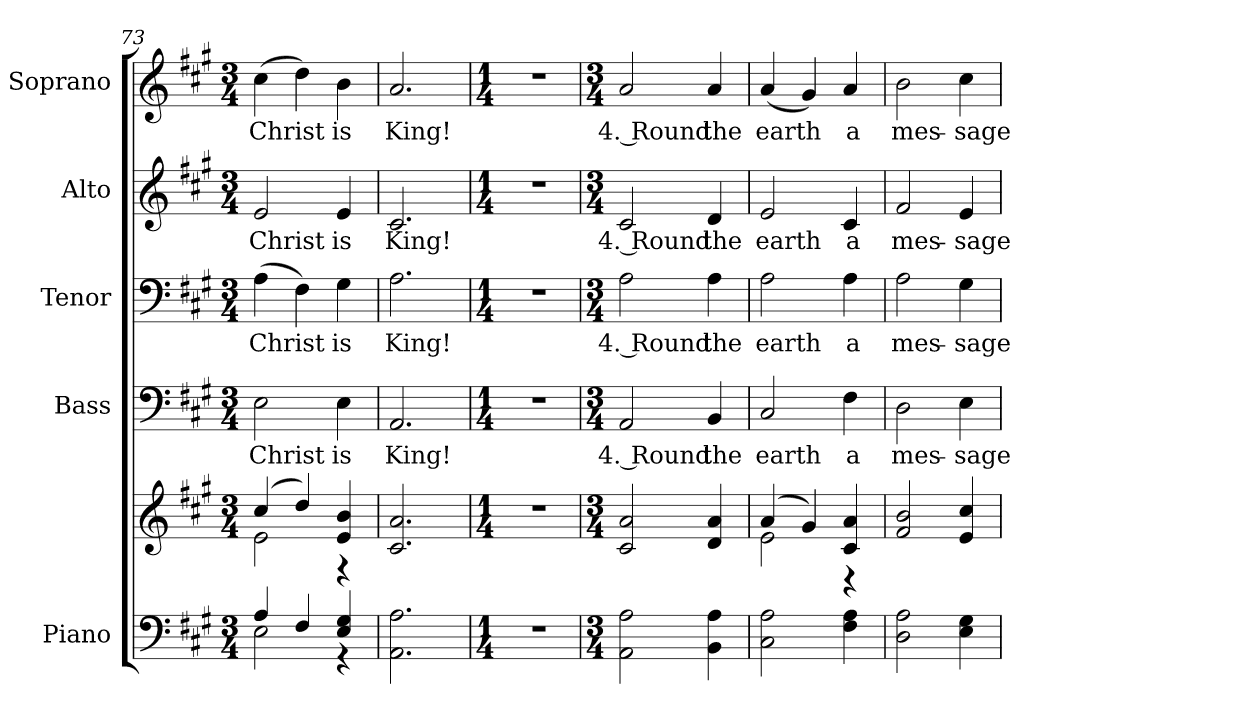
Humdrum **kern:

**kern	**kern	**kern	**text	**kern	**text	**kern	**text	**kern	**text
*part5	*part5	*part4	*part4	*part3	*part3	*part2	*part2	*part1	*part1
*staff6	*staff5	*staff4	*staff4	*staff3	*staff3	*staff2	*staff2	*staff1	*staff1
*I"Piano	*	*I"Bass	*	*I"Tenor	*	*I"Alto	*	*I"Soprano	*
*I'Pno.	*	*I'B.	*	*I'T.	*	*I'A.	*	*I'S.	*
!!LO:PB:g=z
*clefF4	*clefG2	*clefF4	*	*clefF4	*	*clefG2	*	*clefG2	*
*k[f#c#g#]	*k[f#c#g#]	*k[f#c#g#]	*	*k[f#c#g#]	*	*k[f#c#g#]	*	*k[f#c#g#]	*
*A:	*A:	*A:	*	*A:	*	*A:	*	*A:	*
*M3/4	*M3/4	*M3/4	*	*M3/4	*	*M3/4	*	*M3/4	*
=73	=73	=73	=73	=73	=73	=73	=73	=73	=73
*^	*^	*	*	*	*	*	*	*	*
!	!	!	!	!	!LO:LY:b:color=#000000	!	!	!	!	!	!
!	!	!	!	!	!	!	!LO:LY:b:color=#000000	!	!	!	!
!	!	!	!	!	!	!	!	!	!LO:LY:b:color=#000000	!	!
!	!	!	!	!	!	!	!	!	!	!	!LO:LY:b:color=#000000
4Ai/	2Ei\	(4cc#i/	2ei\	2Ei\	Christ	(4Ai\	Christ	2ei/	Christ	(4cc#i\	Christ
4F#i/	.	4ddi/)	.	.	.	4F#i\)	.	.	.	4ddi\)	.
!	!	!	!	!	!LO:LY:b:color=#000000	!	!	!	!	!	!
!	!	!	!	!	!	!	!LO:LY:b:color=#000000	!	!	!	!
!	!	!	!	!	!	!	!	!	!LO:LY:b:color=#000000	!	!
!	!	!	!	!	!	!	!	!	!	!	!LO:LY:b:color=#000000
4Ei/ 4G#i	4r	4ei/ 4bi	4r	4Ei\	is	4G#i\	is	4ei/	is	4bi\	is
*v	*v	*	*	*	*	*	*	*	*	*	*
*	*v	*v	*	*	*	*	*	*	*	*
=74	=74	=74	=74	=74	=74	=74	=74	=74	=74
*^	*^	*	*	*	*	*	*	*	*
!	!	!	!	!	!LO:LY:b:color=#000000	!	!	!	!	!	!
*v	*v	*	*	*	*	*	*	*	*	*	*
*	*v	*v	*	*	*	*	*	*	*	*
*^	*^	*	*	*	*	*	*	*	*
!	!	!	!	!	!	!	!LO:LY:b:color=#000000	!	!	!	!
*v	*v	*	*	*	*	*	*	*	*	*	*
*	*v	*v	*	*	*	*	*	*	*	*
*^	*^	*	*	*	*	*	*	*	*
!	!	!	!	!	!	!	!	!	!LO:LY:b:color=#000000	!	!
*v	*v	*	*	*	*	*	*	*	*	*	*
*	*v	*v	*	*	*	*	*	*	*	*
*^	*^	*	*	*	*	*	*	*	*
!	!	!	!	!	!	!	!	!	!	!	!LO:LY:b:color=#000000
*v	*v	*	*	*	*	*	*	*	*	*	*
*	*v	*v	*	*	*	*	*	*	*	*
2.AAi\ 2.Ai	2.c#i/ 2.ai	2.AAi/	King!	2.Ai\	King!	2.c#i/	King!	2.ai/	King!
=75	=75	=75	=75	=75	=75	=75	=75	=75	=75
*M1/4	*M1/4	*M1/4	*	*M1/4	*	*M1/4	*	*M1/4	*
!LO:N:vis=1	!LO:N:vis=1	!LO:N:vis=1	!	!LO:N:vis=1	!	!LO:N:vis=1	!	!LO:N:vis=1	!
4r	4r	4r	.	4r	.	4r	.	4r	.
!!LO:PB:g=z
=76	=76	=76	=76	=76	=76	=76	=76	=76	=76
*M3/4	*M3/4	*M3/4	*	*M3/4	*	*M3/4	*	*M3/4	*
!	!	!	!LO:LY:b:color=#000000	!	!	!	!	!	!
!	!	!	!	!	!LO:LY:b:color=#000000	!	!	!	!
!	!	!	!	!	!	!	!LO:LY:b:color=#000000	!	!
!	!	!	!	!	!	!	!	!	!LO:LY:b:color=#000000
2AAi\ 2Ai	2c#i/ 2ai	2AAi/	4. Round	2Ai\	4. Round	2c#i/	4. Round	2ai/	4. Round
!	!	!	!LO:LY:b:color=#000000	!	!	!	!	!	!
!	!	!	!	!	!LO:LY:b:color=#000000	!	!	!	!
!	!	!	!	!	!	!	!LO:LY:b:color=#000000	!	!
!	!	!	!	!	!	!	!	!	!LO:LY:b:color=#000000
4BBi\ 4Ai	4di/ 4ai	4BBi/	the	4Ai\	the	4di/	the	4ai/	the
=77	=77	=77	=77	=77	=77	=77	=77	=77	=77
*	*^	*	*	*	*	*	*	*	*
!	!	!	!	!LO:LY:b:color=#000000	!	!	!	!	!	!
!	!	!	!	!	!	!LO:LY:b:color=#000000	!	!	!	!
!	!	!	!	!	!	!	!	!LO:LY:b:color=#000000	!	!
!	!	!	!	!	!	!	!	!	!	!LO:LY:b:color=#000000
2C#i\ 2Ai	(4ai/	2ei\	2C#i/	earth	2Ai\	earth	2ei/	earth	(4ai/	earth
.	4g#i/)	.	.	.	.	.	.	.	4g#i/)	.
!	!	!	!	!LO:LY:b:color=#000000	!	!	!	!	!	!
!	!	!	!	!	!	!LO:LY:b:color=#000000	!	!	!	!
!	!	!	!	!	!	!	!	!LO:LY:b:color=#000000	!	!
!	!	!	!	!	!	!	!	!	!	!LO:LY:b:color=#000000
4F#i\ 4Ai	4c#i/ 4ai	4r	4F#i\	a	4Ai\	a	4c#i/	a	4ai/	a
*	*v	*v	*	*	*	*	*	*	*	*
=78	=78	=78	=78	=78	=78	=78	=78	=78	=78
*	*^	*	*	*	*	*	*	*	*
!	!	!	!	!LO:LY:b:color=#000000	!	!	!	!	!	!
*	*v	*v	*	*	*	*	*	*	*	*
*	*^	*	*	*	*	*	*	*	*
!	!	!	!	!	!	!LO:LY:b:color=#000000	!	!	!	!
*	*v	*v	*	*	*	*	*	*	*	*
*	*^	*	*	*	*	*	*	*	*
!	!	!	!	!	!	!	!	!LO:LY:b:color=#000000	!	!
*	*v	*v	*	*	*	*	*	*	*	*
*	*^	*	*	*	*	*	*	*	*
!	!	!	!	!	!	!	!	!	!	!LO:LY:b:color=#000000
*	*v	*v	*	*	*	*	*	*	*	*
2Di\ 2Ai	2f#i/ 2bi	2Di\	mes-	2Ai\	mes-	2f#i/	mes-	2bi\	mes-
!	!	!	!LO:LY:b:color=#000000	!	!	!	!	!	!
!	!	!	!	!	!LO:LY:b:color=#000000	!	!	!	!
!	!	!	!	!	!	!	!LO:LY:b:color=#000000	!	!
!	!	!	!	!	!	!	!	!	!LO:LY:b:color=#000000
4Ei\ 4G#i	4ei/ 4cc#i	4Ei\	-sage	4G#i\	-sage	4ei/	-sage	4cc#i\	-sage
=	=	=	=	=	=	=	=	=	=
*-	*-	*-	*-	*-	*-	*-	*-	*-	*-
